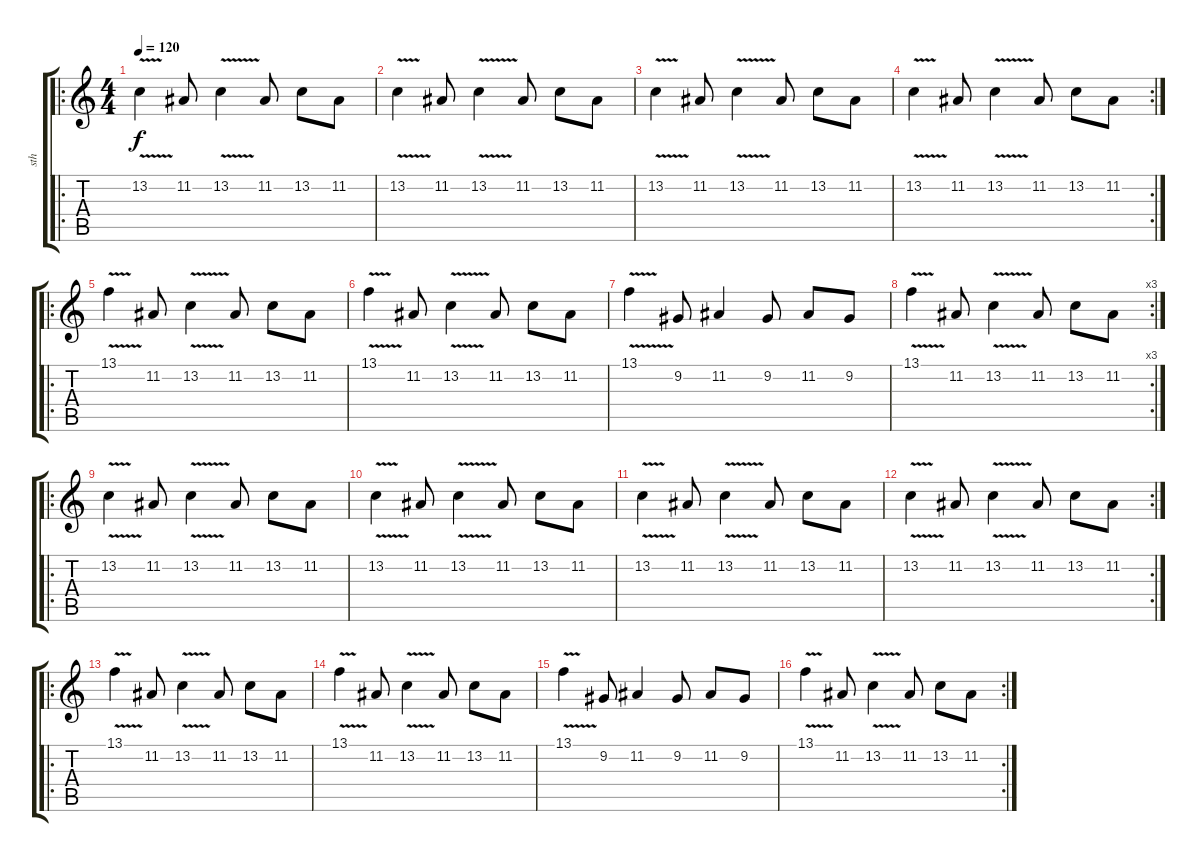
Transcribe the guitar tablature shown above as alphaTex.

\track ("sth" "sth") {instrument stringensemble1}
\staff {score tabs}
\tuning (E4 B3 G3 D3 A2 E2) {hide}
\ro
\ts (4 4)
\tempo 120
\clef g2
\ks c
13.2{v}.4{dy f instrument stringensemble1} 11.2.8 13.2{v}.4 11.2.8 13.2.8 11.2.8 |
13.2{v}.4 11.2.8 13.2{v}.4 11.2.8 13.2.8 11.2.8 |
13.2{v}.4 11.2.8 13.2{v}.4 11.2.8 13.2.8 11.2.8 |
\rc 2
13.2{v}.4 11.2.8 13.2{v}.4 11.2.8 13.2.8 11.2.8 |
\ro
13.1{v}.4 11.2.8 13.2{v}.4 11.2.8 13.2.8 11.2.8 |
13.1{v}.4 11.2.8 13.2{v}.4 11.2.8 13.2.8 11.2.8 |
13.1{v}.4 9.2.8 11.2.4 9.2.8 11.2.8 9.2.8 |
\rc 3
13.1{v}.4 11.2.8 13.2{v}.4 11.2.8 13.2.8 11.2.8 |
\ro
13.2{v}.4 11.2.8 13.2{v}.4 11.2.8 13.2.8 11.2.8 |
13.2{v}.4 11.2.8 13.2{v}.4 11.2.8 13.2.8 11.2.8 |
13.2{v}.4 11.2.8 13.2{v}.4 11.2.8 13.2.8 11.2.8 |
\rc 2
13.2{v}.4 11.2.8 13.2{v}.4 11.2.8 13.2.8 11.2.8 |
\ro
13.1{v}.4 11.2.8 13.2{v}.4 11.2.8 13.2.8 11.2.8 |
13.1{v}.4 11.2.8 13.2{v}.4 11.2.8 13.2.8 11.2.8 |
13.1{v}.4 9.2.8 11.2.4 9.2.8 11.2.8 9.2.8 |
\rc 2
13.1{v}.4 11.2.8 13.2{v}.4 11.2.8 13.2.8 11.2.8
